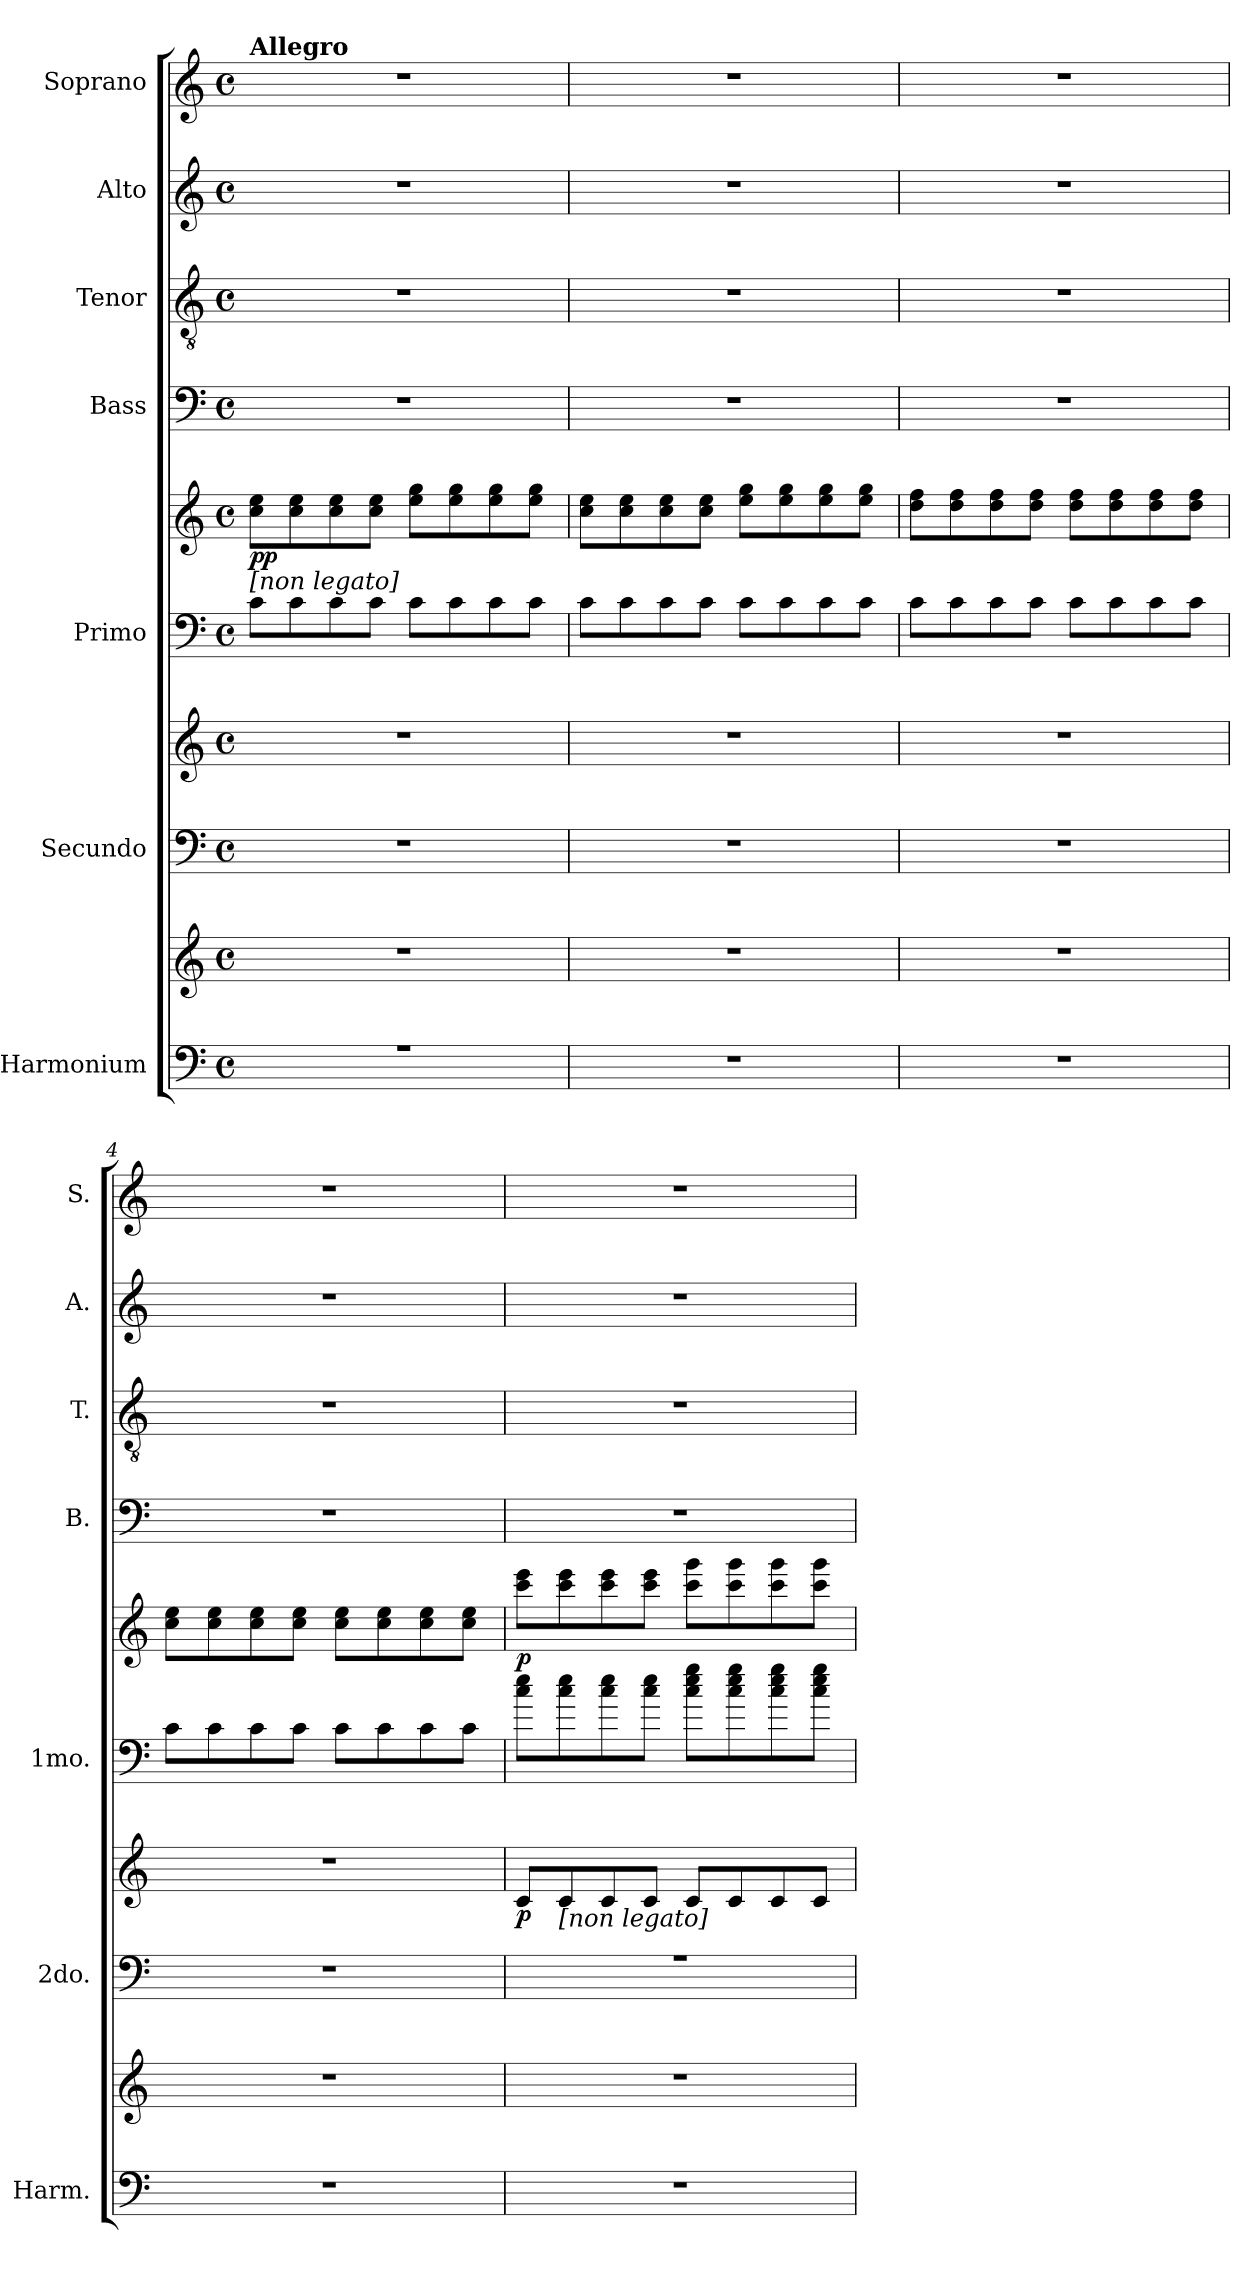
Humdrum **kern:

**kern	**kern	**kern	**kern	**dynam	**kern	**kern	**dynam	**kern	**kern	**kern	**kern
*part7	*part7	*part6	*part6	*part6	*part5	*part5	*part5	*part4	*part3	*part2	*part1
*staff10	*staff9	*staff8	*staff7	*staff7/8	*staff6	*staff5	*staff5/6	*staff4	*staff3	*staff2	*staff1
*I"Harmonium	*	*I"Secundo	*	*	*I"Primo	*	*	*I"Bass	*I"Tenor	*I"Alto	*I"Soprano
*I'Harm.	*	*I'2do.	*	*	*I'1mo.	*	*	*I'B.	*I'T.	*I'A.	*I'S.
*clefF4	*clefG2	*clefF4	*clefG2	*	*clefF4	*clefG2	*	*clefF4	*clefGv2	*clefG2	*clefG2
*k[]	*k[]	*k[]	*k[]	*	*k[]	*k[]	*	*k[]	*k[]	*k[]	*k[]
*C:	*C:	*C:	*C:	*	*C:	*C:	*	*C:	*C:	*C:	*C:
*M4/4	*M4/4	*M4/4	*M4/4	*	*M4/4	*M4/4	*	*M4/4	*M4/4	*M4/4	*M4/4
*met(c)	*met(c)	*met(c)	*met(c)	*	*met(c)	*met(c)	*	*met(c)	*met(c)	*met(c)	*met(c)
*MM84	*MM84	*MM84	*MM84	*	*MM84	*MM84	*	*MM84	*MM84	*MM84	*MM84
=1	=1	=1	=1	=1	=1	=1	=1	=1	=1	=1	=1
*^	*^	*	*	*	*	*	*	*	*	*	*
!	!	!	!	!	!	!	!	!	!	!	!	!	!LO:TX:a:B:t=Allegro
!	!	!	!	!	!	!	!LO:TX:a:i:t=[non legato]	!	!	!	!	!	!
!	!	!	!	!	!	!	!	!	!LO:DY:b	!	!	!	!
1r	1Cyy	1r	1cyy	1r	1r	.	8c\L	8cc\ 8ee\L	pp	1r	1r	1r	1r
.	.	.	.	.	.	.	8c\	8cc\ 8ee\	.	.	.	.	.
.	.	.	.	.	.	.	8c\	8cc\ 8ee\	.	.	.	.	.
.	.	.	.	.	.	.	8c\J	8cc\ 8ee\J	.	.	.	.	.
.	.	.	.	.	.	.	8c\L	8ee\ 8gg\L	.	.	.	.	.
.	.	.	.	.	.	.	8c\	8ee\ 8gg\	.	.	.	.	.
.	.	.	.	.	.	.	8c\	8ee\ 8gg\	.	.	.	.	.
.	.	.	.	.	.	.	8c\J	8ee\ 8gg\J	.	.	.	.	.
*v	*v	*	*	*	*	*	*	*	*	*	*	*	*
*	*v	*v	*	*	*	*	*	*	*	*	*	*
=2	=2	=2	=2	=2	=2	=2	=2	=2	=2	=2	=2
1r	1r	1r	1r	.	8c\L	8cc\ 8ee\L	.	1r	1r	1r	1r
.	.	.	.	.	8c\	8cc\ 8ee\	.	.	.	.	.
.	.	.	.	.	8c\	8cc\ 8ee\	.	.	.	.	.
.	.	.	.	.	8c\J	8cc\ 8ee\J	.	.	.	.	.
.	.	.	.	.	8c\L	8ee\ 8gg\L	.	.	.	.	.
.	.	.	.	.	8c\	8ee\ 8gg\	.	.	.	.	.
.	.	.	.	.	8c\	8ee\ 8gg\	.	.	.	.	.
.	.	.	.	.	8c\J	8ee\ 8gg\J	.	.	.	.	.
=3	=3	=3	=3	=3	=3	=3	=3	=3	=3	=3	=3
1r	1r	1r	1r	.	8c\L	8dd\ 8ff\L	.	1r	1r	1r	1r
.	.	.	.	.	8c\	8dd\ 8ff\	.	.	.	.	.
.	.	.	.	.	8c\	8dd\ 8ff\	.	.	.	.	.
.	.	.	.	.	8c\J	8dd\ 8ff\J	.	.	.	.	.
.	.	.	.	.	8c\L	8dd\ 8ff\L	.	.	.	.	.
.	.	.	.	.	8c\	8dd\ 8ff\	.	.	.	.	.
.	.	.	.	.	8c\	8dd\ 8ff\	.	.	.	.	.
.	.	.	.	.	8c\J	8dd\ 8ff\J	.	.	.	.	.
=4	=4	=4	=4	=4	=4	=4	=4	=4	=4	=4	=4
1r	1r	1r	1r	.	8c\L	8cc\ 8ee\L	.	1r	1r	1r	1r
.	.	.	.	.	8c\	8cc\ 8ee\	.	.	.	.	.
.	.	.	.	.	8c\	8cc\ 8ee\	.	.	.	.	.
.	.	.	.	.	8c\J	8cc\ 8ee\J	.	.	.	.	.
.	.	.	.	.	8c\L	8cc\ 8ee\L	.	.	.	.	.
.	.	.	.	.	8c\	8cc\ 8ee\	.	.	.	.	.
.	.	.	.	.	8c\	8cc\ 8ee\	.	.	.	.	.
.	.	.	.	.	8c\J	8cc\ 8ee\J	.	.	.	.	.
=5	=5	=5	=5	=5	=5	=5	=5	=5	=5	=5	=5
*	*	*^	*	*	*	*	*	*	*	*	*
!	!	!	!	!	!LO:DY:b	!	!	!LO:DY:b	!	!	!	!
1r	1r	1r	1Cyy	8c/L	p	8cc\ 8ee\L	8ccc\ 8eee\L	p	1r	1r	1r	1r
!	!	!	!	!LO:TX:b:i:t=[non legato]	!	!	!	!	!	!	!	!
.	.	.	.	8c/	.	8cc\ 8ee\	8ccc\ 8eee\	.	.	.	.	.
.	.	.	.	8c/	.	8cc\ 8ee\	8ccc\ 8eee\	.	.	.	.	.
.	.	.	.	8c/J	.	8cc\ 8ee\J	8ccc\ 8eee\J	.	.	.	.	.
.	.	.	.	8c/L	.	8cc\ 8ee\ 8gg\L	8ccc\ 8ggg\L	.	.	.	.	.
.	.	.	.	8c/	.	8cc\ 8ee\ 8gg\	8ccc\ 8ggg\	.	.	.	.	.
.	.	.	.	8c/	.	8cc\ 8ee\ 8gg\	8ccc\ 8ggg\	.	.	.	.	.
.	.	.	.	8c/J	.	8cc\ 8ee\ 8gg\J	8ccc\ 8ggg\J	.	.	.	.	.
*	*	*v	*v	*	*	*	*	*	*	*	*	*
=	=	=	=	=	=	=	=	=	=	=	=
*-	*-	*-	*-	*-	*-	*-	*-	*-	*-	*-	*-
